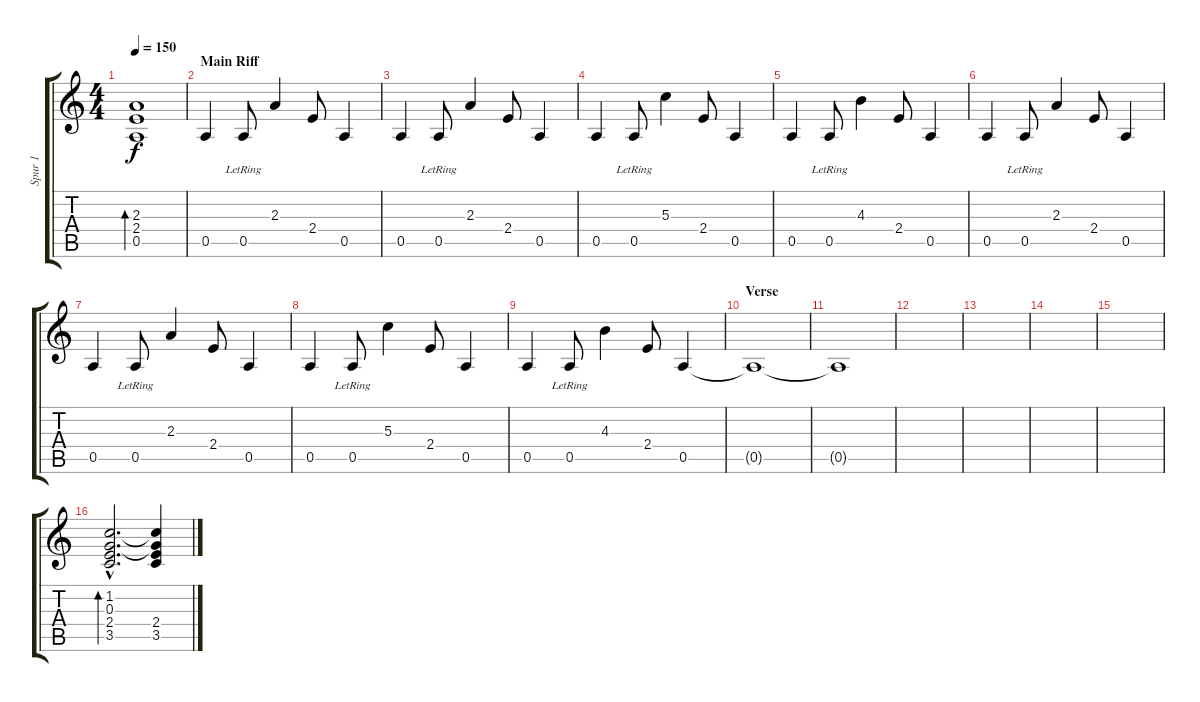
\track ("Spur 1" "Spur 1") {instrument distortionguitar}
\staff {score tabs}
\tuning (E4 B3 G3 D3 A2 D2) {hide}
\ts (4 4)
\tempo 150
\clef g2
\ks c
(2.3 2.4 0.5).1{bd 240 dy f} |
\section ("" "Main Riff")
0.5.4 0.5{lr}.8 2.3.4 2.4.8 0.5.4 |
0.5.4 0.5{lr}.8 2.3.4 2.4.8 0.5.4 |
0.5.4 0.5{lr}.8 5.3.4 2.4.8 0.5.4 |
0.5.4 0.5{lr}.8 4.3.4 2.4.8 0.5.4 |
0.5.4 0.5{lr}.8 2.3.4 2.4.8 0.5.4 |
0.5.4 0.5{lr}.8 2.3.4 2.4.8 0.5.4 |
0.5.4 0.5{lr}.8 5.3.4 2.4.8 0.5.4 |
0.5.4 0.5{lr}.8 4.3.4 2.4.8 0.5.4{volume 6} |
\section ("" "Verse")
0.5{t}.1 |
0.5{t}.1 |
|
|
|
|
(1.2{hac} 0.3{hac} 2.4{hac} 3.5{hac}).2{d bd 60 volume 13} (1.2{t} 0.3{t} 2.4{ss} 3.5{ss}).4
